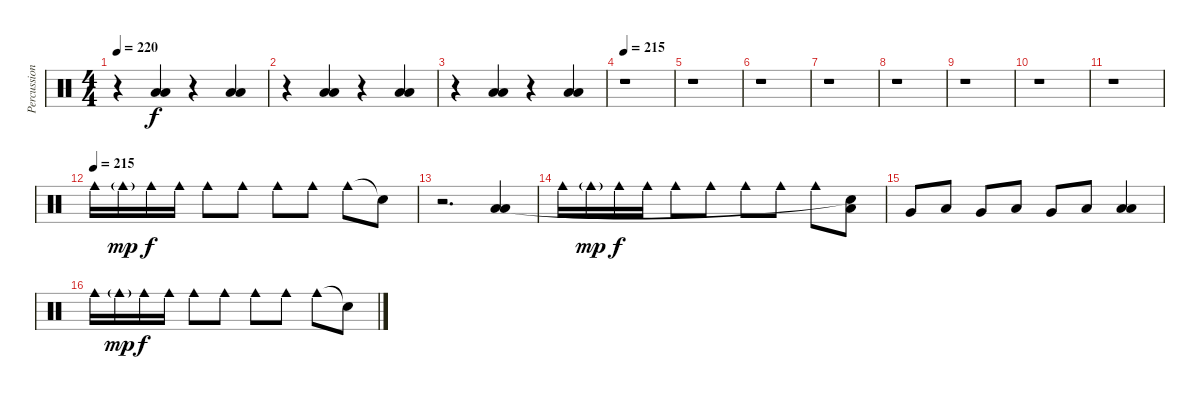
\track ("Percussions1" "Percussion") {instrument percussion}
\staff {score}
\articulation defaults
\ts (4 4)
\tempo 220
\clef neutral
\ks c
r.4{dy f} ("Low Floor Tom (hit)" "Low Floor Tom (hit)").4 r.4 ("Low Floor Tom (hit)" "Low Floor Tom (hit)").4 |
r.4 ("Low Floor Tom (hit)" "Low Floor Tom (hit)").4 r.4 ("Low Floor Tom (hit)" "Low Floor Tom (hit)").4 |
r.4 ("Low Floor Tom (hit)" "Low Floor Tom (hit)").4 r.4 ("Low Floor Tom (hit)" "Low Floor Tom (hit)").4 |
\tempo 215
r.1 |
r.1 |
r.1 |
r.1 |
r.1 |
r.1 |
r.1 |
r.1 |
\tempo (215)
"Cowbell medium (hit)".16 "Cowbell medium (hit)"{g}.16{dy mp} "Cowbell medium (hit)".16{dy f} "Cowbell medium (hit)".16 "Cowbell medium (hit)".8 "Cowbell medium (hit)".8 "Cowbell medium (hit)".8 "Cowbell medium (hit)".8 "Cowbell medium (hit)".8 "Snare (hit)"{t}.8 |
r.2{d} ("Low Floor Tom (hit)" "Low Floor Tom (hit)").4 |
"Cowbell medium (hit)".16 "Cowbell medium (hit)"{g}.16{dy mp} "Cowbell medium (hit)".16{dy f} "Cowbell medium (hit)".16 "Cowbell medium (hit)".8 "Cowbell medium (hit)".8 "Cowbell medium (hit)".8 "Cowbell medium (hit)".8 "Cowbell medium (hit)".8 ("Low Tom (hit)" "Snare (hit)"{t}).8 |
"Very Low Tom (hit)".8 "Low Tom (hit)".8 "Very Low Tom (hit)".8 "Low Tom (hit)".8 "Very Low Tom (hit)".8 "Low Tom (hit)".8 ("Low Floor Tom (hit)" "Low Floor Tom (hit)").4 |
"Cowbell medium (hit)".16 "Cowbell medium (hit)"{g}.16{dy mp} "Cowbell medium (hit)".16{dy f} "Cowbell medium (hit)".16 "Cowbell medium (hit)".8 "Cowbell medium (hit)".8 "Cowbell medium (hit)".8 "Cowbell medium (hit)".8 "Cowbell medium (hit)".8 "Snare (hit)"{t}.8
